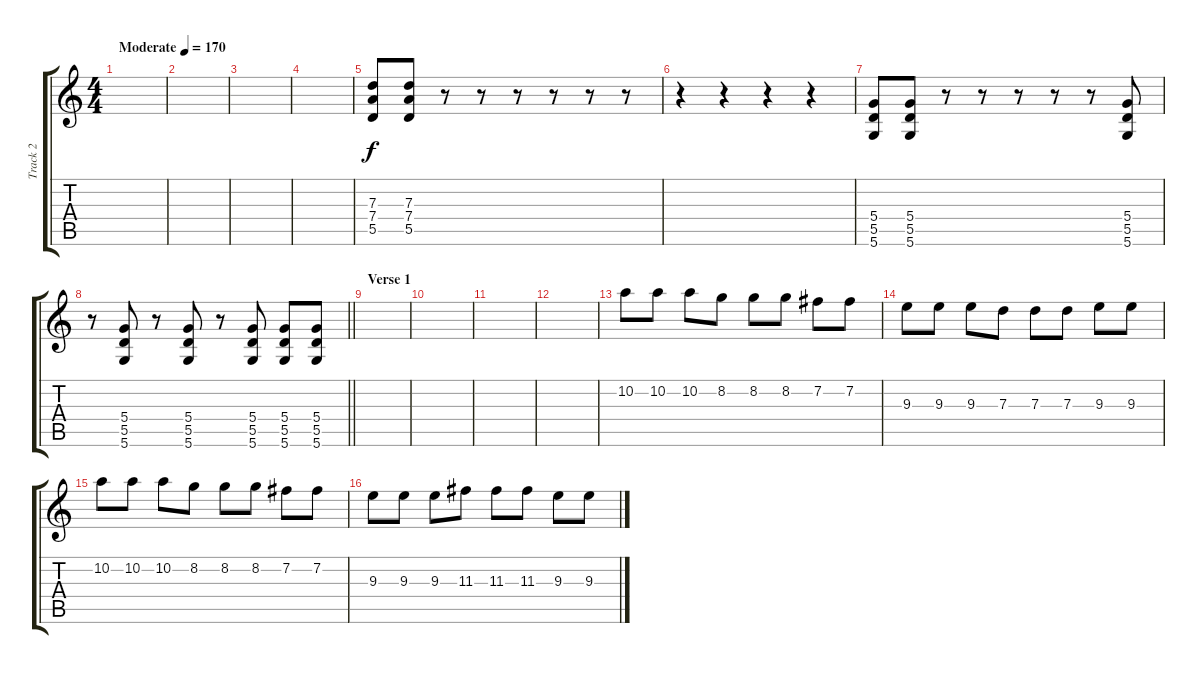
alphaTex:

\track ("Track 2" "Track 2") {instrument overdrivenguitar}
\staff {score tabs}
\tuning (E4 B3 G3 D3 A2 D2) {hide}
\ts (4 4)
\tempo (170 "Moderate")
\clef g2
\ks c
|
|
|
|
(7.3 7.4 5.5).8 (7.3 7.4 5.5).8 r.8 r.8 r.8 r.8 r.8 r.8 |
r.4 r.4 r.4 r.4 |
(5.4 5.5 5.6).8 (5.4 5.5 5.6).8 r.8 r.8 r.8 r.8 r.8 (5.4 5.5 5.6).8 |
\barLineRight lightlight
r.8 (5.4 5.5 5.6).8 r.8 (5.4 5.5 5.6).8 r.8 (5.4 5.5 5.6).8 (5.4 5.5 5.6).8 (5.4 5.5 5.6).8 |
\section ("" "Verse 1")
|
|
|
|
10.2.8{volume 5} 10.2.8 10.2.8 8.2.8 8.2.8 8.2.8 7.2.8 7.2.8 |
9.3.8 9.3.8 9.3.8 7.3.8 7.3.8 7.3.8 9.3.8 9.3.8 |
10.2.8 10.2.8 10.2.8 8.2.8 8.2.8 8.2.8 7.2.8 7.2.8 |
9.3.8 9.3.8 9.3.8 11.3.8 11.3.8 11.3.8 9.3.8 9.3.8
